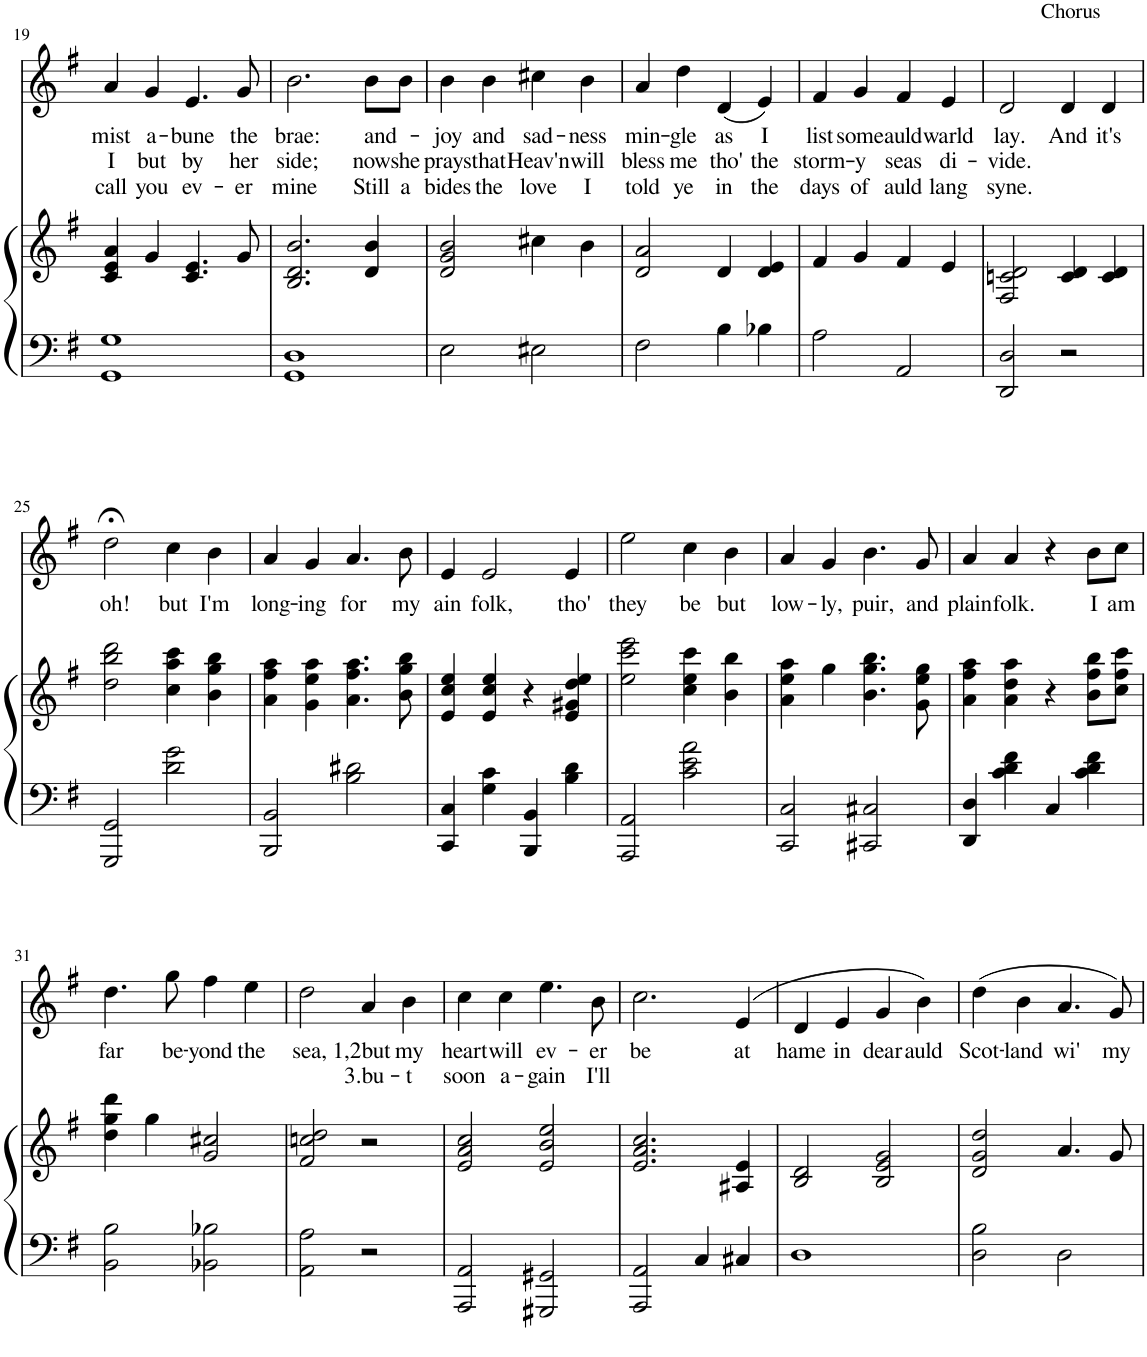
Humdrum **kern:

**kern	**kern	**kern	**text	**text	**text
*part2	*part2	*part1	*part1	*part1	*part1
*staff3	*staff2	*staff1	*staff1	*staff1	*staff1
*I"Piano	*	*I"Voice	*	*	*
*I'Pno	*	*	*	*	*
!!LO:PB:g=z
*clefF4	*clefG2	*clefG2	*	*	*
*k[f#]	*k[f#]	*k[f#]	*	*	*
*M4/4	*M4/4	*M4/4	*	*	*
=19	=19	=19	=19	=19	=19
!	!	!	!LO:LY:b	!LO:LY:b	!LO:LY:b
1GG 1G	4c/ 4e/ 4a/	4a/	mist	I	call
!	!	!	!LO:LY:b	!LO:LY:b	!LO:LY:b
.	4g/	4g/	a-	but	you
!	!	!	!LO:LY:b	!LO:LY:b	!LO:LY:b
.	4.c/ 4.e/	4.e/	-bune	by	ev-
!	!	!	!LO:LY:b	!LO:LY:b	!LO:LY:b
.	8g/	8g/	the	her	-er
=20	=20	=20	=20	=20	=20
!	!	!	!LO:LY:b	!LO:LY:b	!LO:LY:b
1GG 1D	2.B/ 2.d/ 2.b/	2.b\	brae:	side;	mine
!	!	!	!LO:LY:b	!LO:LY:b	!LO:LY:b
.	4d/ 4b/	8b\L	and-	now	Still
!	!	!	!	!LO:LY:b	!LO:LY:b
.	.	8b\J	.	she	a
=21	=21	=21	=21	=21	=21
!	!	!	!LO:LY:b	!LO:LY:b	!LO:LY:b
2E\	2d/ 2g/ 2b/	4b\	joy	prays	bides
!	!	!	!LO:LY:b	!LO:LY:b	!LO:LY:b
.	.	4b\	and	that	the
!	!	!	!LO:LY:b	!LO:LY:b	!LO:LY:b
2E#X\	4cc#X\	4cc#X\	sad-	Heav'n	love
!	!	!	!LO:LY:b	!LO:LY:b	!LO:LY:b
.	4b\	4b\	-ness	will	I
=22	=22	=22	=22	=22	=22
!	!	!	!LO:LY:b	!LO:LY:b	!LO:LY:b
2F#\	2d/ 2a/	4a/	min-	bless	told
!	!	!	!LO:LY:b	!LO:LY:b	!LO:LY:b
.	.	4dd\	-gle	me	ye
!	!	!	!LO:LY:b	!LO:LY:b	!LO:LY:b
4B\	4d/	(4d/	as	tho'	in
!	!	!	!LO:LY:b	!LO:LY:b	!LO:LY:b
4B-X\	4d/ 4e/	4e/)	I	the	the
=23	=23	=23	=23	=23	=23
!	!	!	!LO:LY:b	!LO:LY:b	!LO:LY:b
2A\	4f#/	4f#/	list	storm-	days
!	!	!	!LO:LY:b	!LO:LY:b	!LO:LY:b
.	4g/	4g/	some	-y	of
!	!	!	!LO:LY:b	!LO:LY:b	!LO:LY:b
2AA/	4f#/	4f#/	auld	seas	auld
!	!	!	!LO:LY:b	!LO:LY:b	!LO:LY:b
.	4e/	4e/	warld	di-	lang
=24	=24	=24	=24	=24	=24
!	!	!	!LO:LY:b	!LO:LY:b	!LO:LY:b
2DD/ 2D/	2F#/ 2cn/ 2d/	2d/	lay.	-vide.	syne.
!	!	!LO:TX:a:t=Chorus	!	!	!
!	!	!	!LO:LY:b	!	!
2r	4c/ 4d/	4d/	And	.	.
!	!	!	!LO:LY:b	!	!
.	4c/ 4d/	4d/	it's	.	.
!!LO:LB:g=z
=25	=25	=25	=25	=25	=25
!	!	!	!LO:LY:b	!	!
2GGG/ 2GG/	2dd\ 2bb\ 2ddd\	2dd;<\	oh!	.	.
!	!	!	!LO:LY:b	!	!
2d\ 2g\	4cc\ 4aa\ 4ccc\	4cc\	but	.	.
!	!	!	!LO:LY:b	!	!
.	4b\ 4gg\ 4bb\	4b\	I'm	.	.
=26	=26	=26	=26	=26	=26
!	!	!	!LO:LY:b	!	!
2BBB/ 2BB/	4a\ 4ff#\ 4aa\	4a/	long-	.	.
!	!	!	!LO:LY:b	!	!
.	4g\ 4ee\ 4aa\	4g/	-ing	.	.
!	!	!	!LO:LY:b	!	!
2B\ 2d#X\	4.a\ 4.ff#\ 4.aa\	4.a/	for	.	.
!	!	!	!LO:LY:b	!	!
.	8b\ 8gg\ 8bb\	8b\	my	.	.
=27	=27	=27	=27	=27	=27
!	!	!	!LO:LY:b	!	!
4CC/ 4C/	4e/ 4cc/ 4ee/	4e/	ain	.	.
!	!	!	!LO:LY:b	!	!
4G\ 4c\	4e/ 4cc/ 4ee/	2e/	folk,	.	.
4BBB/ 4BB/	4r	.	.	.	.
!	!	!	!LO:LY:b	!	!
4B\ 4d\	4e/ 4g#X/ 4dd/ 4ee/	4e/	tho'	.	.
=28	=28	=28	=28	=28	=28
!	!	!	!LO:LY:b	!	!
2AAA/ 2AA/	2ee\ 2ccc\ 2eee\	2ee\	they	.	.
!	!	!	!LO:LY:b	!	!
2c\ 2e\ 2a\	4cc\ 4ee\ 4ccc\	4cc\	be	.	.
!	!	!	!LO:LY:b	!	!
.	4b\ 4bb\	4b\	but	.	.
=29	=29	=29	=29	=29	=29
!	!	!	!LO:LY:b	!	!
2CC/ 2C/	4a\ 4ee\ 4aa\	4a/	low-	.	.
!	!	!	!LO:LY:b	!	!
.	4gg\	4g/	-ly,	.	.
!	!	!	!LO:LY:b	!	!
2CC#X/ 2C#X/	4.b\ 4.gg\ 4.bb\	4.b\	puir,	.	.
!	!	!	!LO:LY:b	!	!
.	8g\ 8ee\ 8gg\	8g/	and	.	.
=30	=30	=30	=30	=30	=30
!	!	!	!LO:LY:b	!	!
4DD/ 4D/	4a\ 4ff#\ 4aa\	4a/	plain	.	.
!	!	!	!LO:LY:b	!	!
4c\ 4d\ 4f#\	4a\ 4dd\ 4aa\	4a/	folk.	.	.
4C/	4r	4r	.	.	.
!	!	!	!LO:LY:b	!	!
4c\ 4d\ 4f#\	8b\ 8ff#\ 8bb\L	8b\L	I	.	.
!	!	!	!LO:LY:b	!	!
.	8cc\ 8ff#\ 8ccc\J	8cc\J	am	.	.
!!LO:LB:g=z
=31	=31	=31	=31	=31	=31
!	!	!	!LO:LY:b	!	!
2BB\ 2B\	4dd\ 4gg\ 4ddd\	4.dd\	far	.	.
.	4gg\	.	.	.	.
!	!	!	!LO:LY:b	!	!
.	.	8gg\	be-	.	.
!	!	!	!LO:LY:b	!	!
2BB-X\ 2B-X\	2g/ 2cc#X/	4ff#\	-yond	.	.
!	!	!	!LO:LY:b	!	!
.	.	4ee\	the	.	.
=32	=32	=32	=32	=32	=32
!	!	!	!LO:LY:b	!	!
2AA\ 2A\	2f#/ 2ccn/ 2dd/	2dd\	sea,	.	.
!	!	!	!LO:LY:b	!LO:LY:b	!
2r	2r	4a/	1,2but	3.bu-	.
!	!	!	!LO:LY:b	!LO:LY:b	!
.	.	4b\	my	-t	.
=33	=33	=33	=33	=33	=33
!	!	!	!LO:LY:b	!LO:LY:b	!
2AAA/ 2AA/	2e/ 2a/ 2cc/	4cc\	heart	soon	.
!	!	!	!LO:LY:b	!LO:LY:b	!
.	.	4cc\	will	a-	.
!	!	!	!LO:LY:b	!LO:LY:b	!
2GGG#X/ 2GG#X/	2e/ 2b/ 2ee/	4.ee\	ev-	-gain	.
!	!	!	!LO:LY:b	!LO:LY:b	!
.	.	8b\	-er	I'll	.
=34	=34	=34	=34	=34	=34
!	!	!	!LO:LY:b	!	!
2AAA/ 2AA/	2.e/ 2.a/ 2.cc/	2.cc\	be	.	.
4C/	.	.	.	.	.
!	!	!	!LO:LY:b	!	!
4C#X/	4A#X/ 4e/	(4e/	at	.	.
=35	=35	=35	=35	=35	=35
!	!	!	!LO:LY:b	!	!
1D	2B/ 2d/	4d/	hame	.	.
!	!	!	!LO:LY:b	!	!
.	.	4e/	in	.	.
!	!	!	!LO:LY:b	!	!
.	2B/ 2e/ 2g/	4g/	dear	.	.
!	!	!	!LO:LY:b	!	!
.	.	4b\)	auld	.	.
=36	=36	=36	=36	=36	=36
!	!	!	!LO:LY:b	!	!
2D\ 2B\	2d/ 2g/ 2dd/	(4dd\	Scot-	.	.
!	!	!	!LO:LY:b	!	!
.	.	4b\	-land	.	.
!	!	!	!LO:LY:b	!	!
2D\	4.a/	4.a/	wi'	.	.
!	!	!	!LO:LY:b	!	!
.	8g/	8g/)	my	.	.
=	=	=	=	=	=
*-	*-	*-	*-	*-	*-
